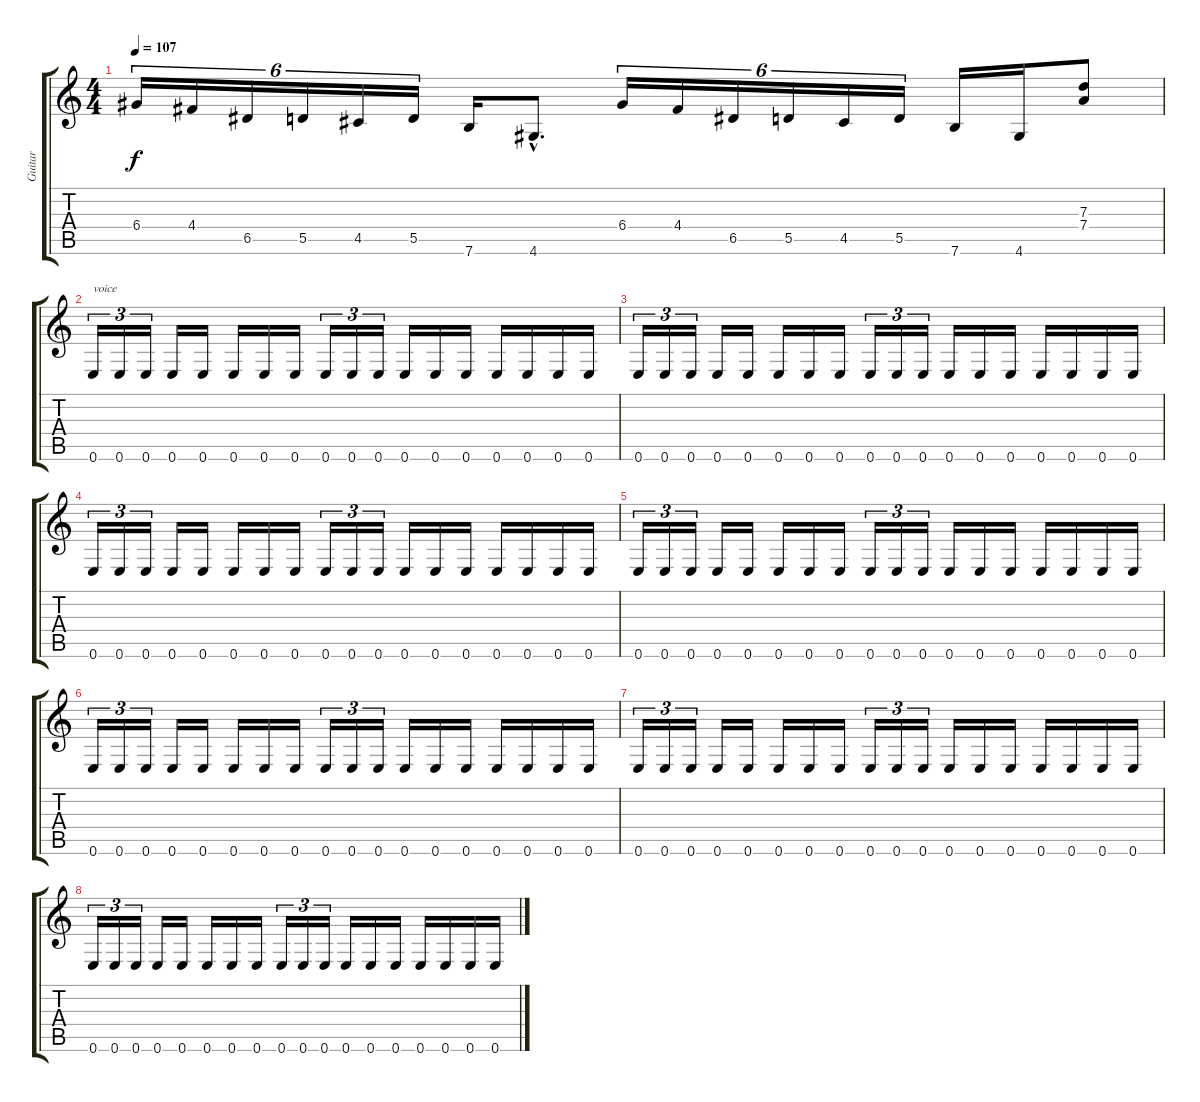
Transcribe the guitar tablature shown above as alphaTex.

\track ("Guitar" "Guitar") {instrument distortionguitar}
\staff {score tabs}
\tuning (E4 B3 G3 D3 A2 E2) {hide}
\ts (4 4)
\tempo 107
\clef g2
\ks c
6.4.16{tu (6 4) dy f} 4.4.16{tu (6 4)} 6.5.16{tu (6 4)} 5.5.16{tu (6 4)} 4.5.16{tu (6 4)} 5.5.16{tu (6 4)} 7.6.16 4.6{hac}.8{d} 6.4.16{tu (6 4)} 4.4.16{tu (6 4)} 6.5.16{tu (6 4)} 5.5.16{tu (6 4)} 4.5.16{tu (6 4)} 5.5.16{tu (6 4)} 7.6.16 4.6.16 (7.3 7.4).8 |
0.6.16{tu (3 2) txt "voice"} 0.6.16{tu (3 2)} 0.6.16{tu (3 2)} 0.6.16 0.6.16 0.6.16 0.6.16 0.6.16 0.6.16{tu (3 2)} 0.6.16{tu (3 2)} 0.6.16{tu (3 2)} 0.6.16 0.6.16 0.6.16 0.6.16 0.6.16 0.6.16 0.6.16 |
0.6.16{tu (3 2)} 0.6.16{tu (3 2)} 0.6.16{tu (3 2)} 0.6.16 0.6.16 0.6.16 0.6.16 0.6.16 0.6.16{tu (3 2)} 0.6.16{tu (3 2)} 0.6.16{tu (3 2)} 0.6.16 0.6.16 0.6.16 0.6.16 0.6.16 0.6.16 0.6.16 |
0.6.16{tu (3 2)} 0.6.16{tu (3 2)} 0.6.16{tu (3 2)} 0.6.16 0.6.16 0.6.16 0.6.16 0.6.16 0.6.16{tu (3 2)} 0.6.16{tu (3 2)} 0.6.16{tu (3 2)} 0.6.16 0.6.16 0.6.16 0.6.16 0.6.16 0.6.16 0.6.16 |
0.6.16{tu (3 2)} 0.6.16{tu (3 2)} 0.6.16{tu (3 2)} 0.6.16 0.6.16 0.6.16 0.6.16 0.6.16 0.6.16{tu (3 2)} 0.6.16{tu (3 2)} 0.6.16{tu (3 2)} 0.6.16 0.6.16 0.6.16 0.6.16 0.6.16 0.6.16 0.6.16 |
0.6.16{tu (3 2)} 0.6.16{tu (3 2)} 0.6.16{tu (3 2)} 0.6.16 0.6.16 0.6.16 0.6.16 0.6.16 0.6.16{tu (3 2)} 0.6.16{tu (3 2)} 0.6.16{tu (3 2)} 0.6.16 0.6.16 0.6.16 0.6.16 0.6.16 0.6.16 0.6.16 |
0.6.16{tu (3 2)} 0.6.16{tu (3 2)} 0.6.16{tu (3 2)} 0.6.16 0.6.16 0.6.16 0.6.16 0.6.16 0.6.16{tu (3 2)} 0.6.16{tu (3 2)} 0.6.16{tu (3 2)} 0.6.16 0.6.16 0.6.16 0.6.16 0.6.16 0.6.16 0.6.16 |
0.6.16{tu (3 2)} 0.6.16{tu (3 2)} 0.6.16{tu (3 2)} 0.6.16 0.6.16 0.6.16 0.6.16 0.6.16 0.6.16{tu (3 2)} 0.6.16{tu (3 2)} 0.6.16{tu (3 2)} 0.6.16 0.6.16 0.6.16 0.6.16 0.6.16 0.6.16 0.6.16
